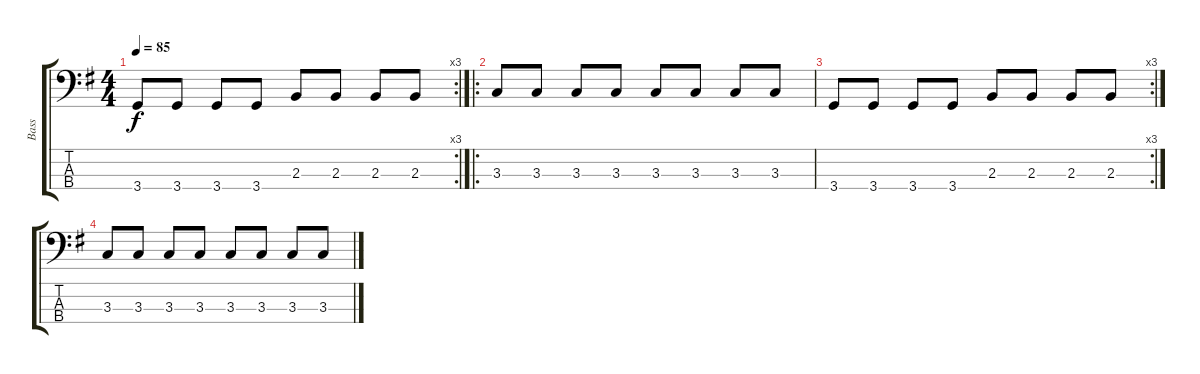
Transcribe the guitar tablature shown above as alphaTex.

\track ("Bass" "Bass") {instrument electricbassfinger}
\staff {score tabs}
\tuning (G2 D2 A1 E1) {hide}
\rc 3
\ts (4 4)
\tempo 85
\clef f4
\ks g
3.4.8{dy f} 3.4.8 3.4.8 3.4.8 2.3.8 2.3.8 2.3.8 2.3.8 |
\ro
3.3.8 3.3.8 3.3.8 3.3.8 3.3.8 3.3.8 3.3.8 3.3.8 |
\rc 3
3.4.8 3.4.8 3.4.8 3.4.8 2.3.8 2.3.8 2.3.8 2.3.8 |
3.3.8 3.3.8 3.3.8 3.3.8 3.3.8 3.3.8 3.3.8 3.3.8
